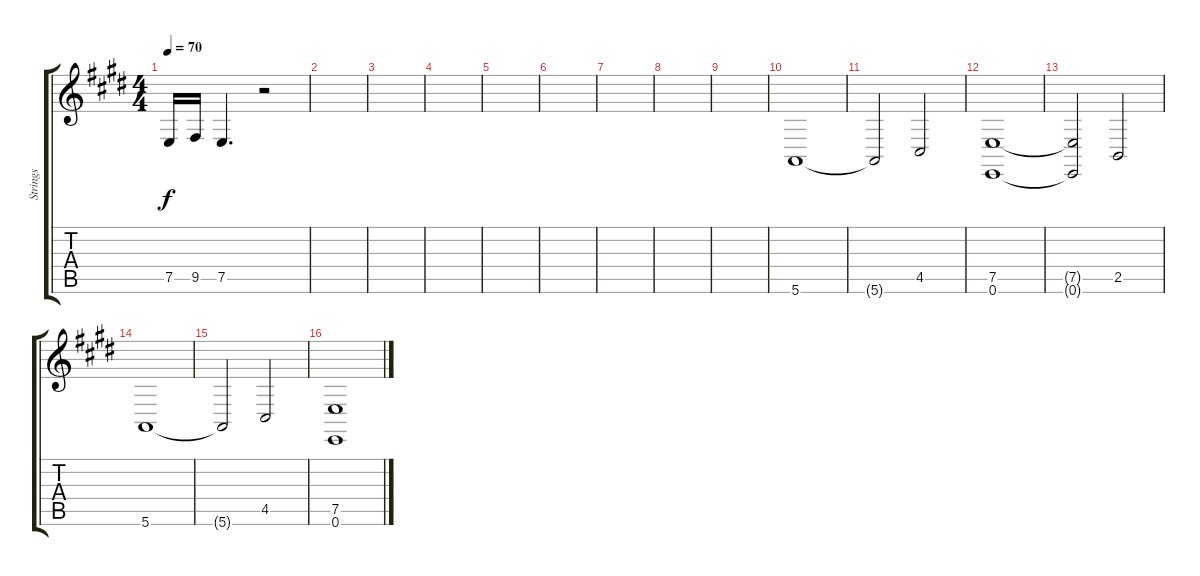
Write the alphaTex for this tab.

\track ("Strings" "Strings") {instrument cello}
\staff {score tabs}
\tuning (E4 B3 G3 D3 A2 E2) {hide}
\ts (4 4)
\tempo 70
\clef g2
\ks e
7.5.16{dy f} 9.5.16 7.5.4{d} r.2 |
|
|
|
|
|
|
|
|
5.6.1 |
5.6{t}.2 4.5.2 |
(7.5 0.6).1 |
(7.5{t} 0.6{t}).2 2.5.2 |
5.6.1 |
5.6{t}.2 4.5.2 |
(7.5 0.6).1
